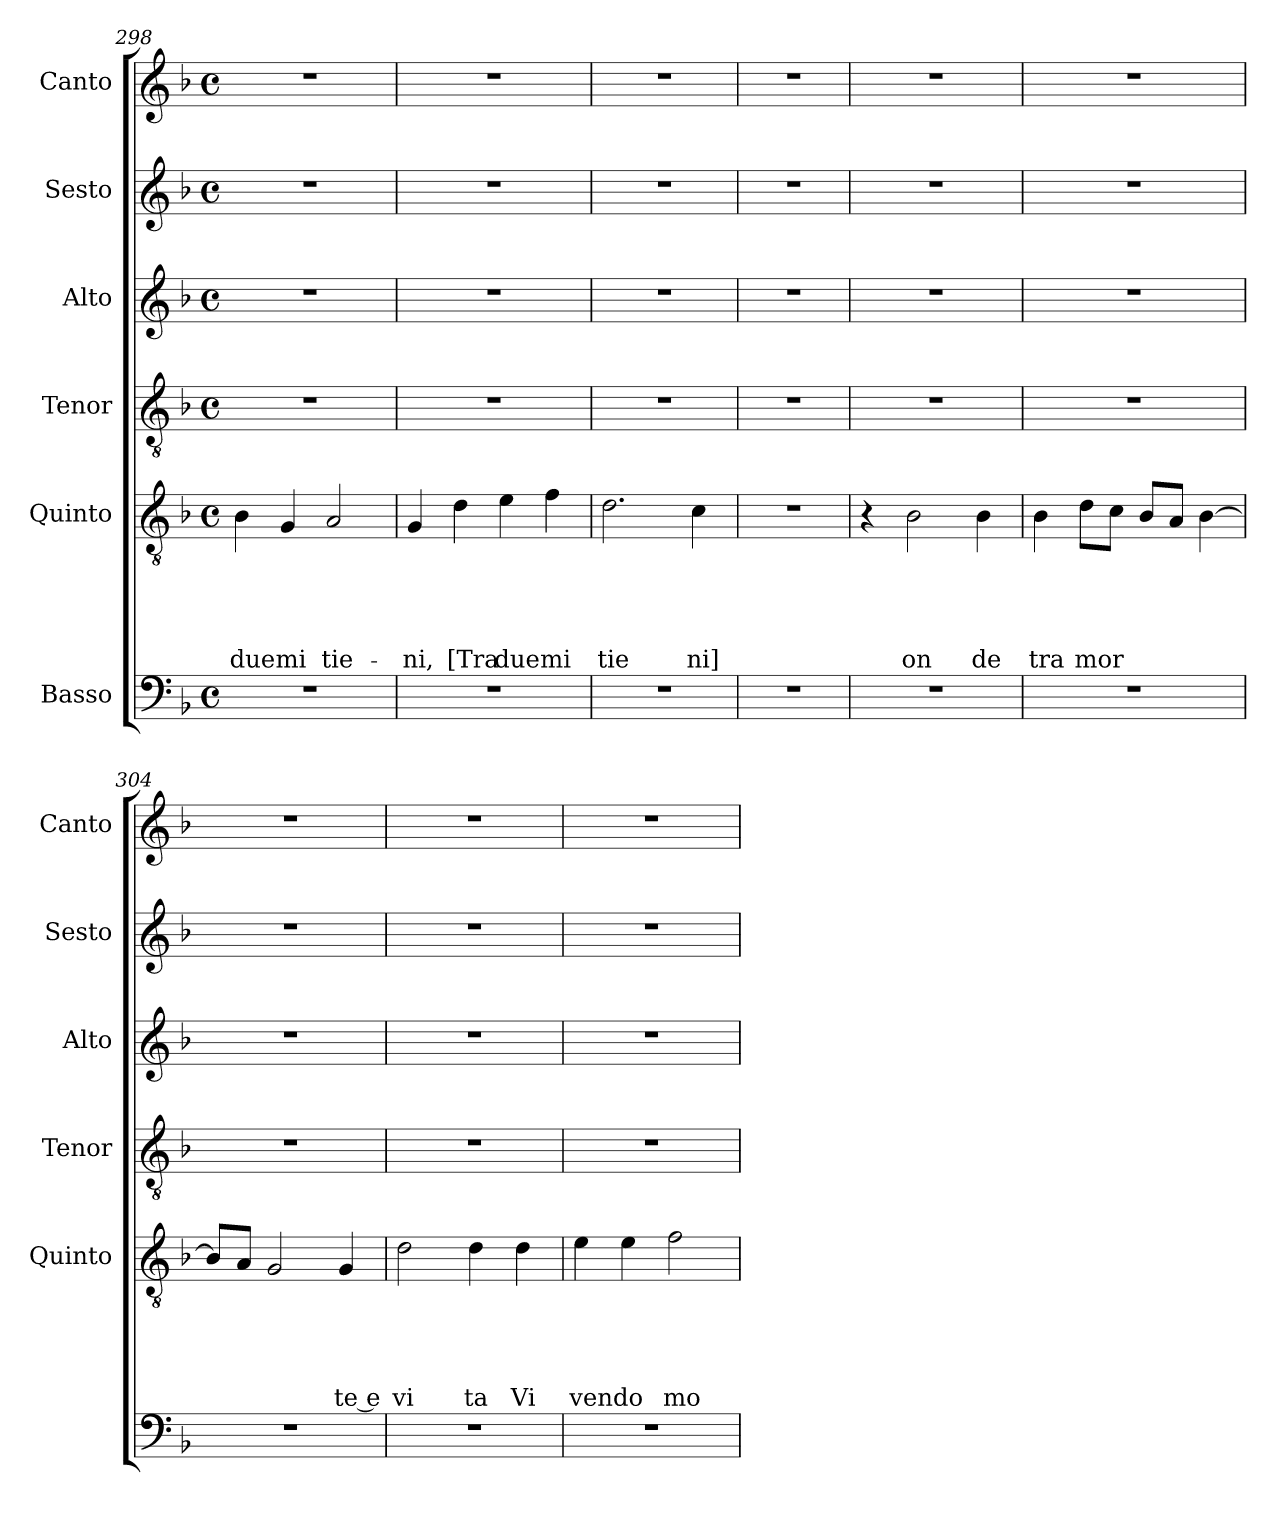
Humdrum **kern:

**kern	**kern	**text	**text	**text	**text	**text	**kern	**kern	**kern	**kern
*part6	*part5	*part5	*part5	*part5	*part5	*part5	*part4	*part3	*part2	*part1
*staff6	*staff5	*staff5	*staff5	*staff5	*staff5	*staff5	*staff4	*staff3	*staff2	*staff1
*I"Basso	*I"Quinto	*	*	*	*	*	*I"Tenor	*I"Alto	*I"Sesto	*I"Canto
*	*I'Quinto	*	*	*	*	*	*I'Tenor	*I'Alto	*I'Sesto	*I'Canto
*clefF4	*clefGv2	*	*	*	*	*	*clefGv2	*clefG2	*clefG2	*clefG2
*k[b-]	*k[b-]	*	*	*	*	*	*k[b-]	*k[b-]	*k[b-]	*k[b-]
*F:	*F:	*	*	*	*	*	*F:	*F:	*F:	*F:
*M4/4	*M4/4	*	*	*	*	*	*M4/4	*M4/4	*M4/4	*M4/4
*met(c)	*met(c)	*	*	*	*	*	*met(c)	*met(c)	*met(c)	*met(c)
=298	=298	=298	=298	=298	=298	=298	=298	=298	=298	=298
!	!	!	!	!	!	!LO:LY:b	!	!	!	!
1r	4B-\	.	.	.	.	due	1r	1r	1r	1r
!	!	!	!	!	!	!LO:LY:b	!	!	!	!
.	4G/	.	.	.	.	mi	.	.	.	.
!	!	!	!	!	!	!LO:LY:b	!	!	!	!
.	2A/	.	.	.	.	tie-	.	.	.	.
=299	=299	=299	=299	=299	=299	=299	=299	=299	=299	=299
!	!	!	!	!	!	!LO:LY:b	!	!	!	!
1r	4G/	.	.	.	.	-ni,	1r	1r	1r	1r
!	!	!	!	!	!	!LO:LY:b	!	!	!	!
.	4d\	.	.	.	.	[Tra	.	.	.	.
!	!	!	!	!	!	!LO:LY:b	!	!	!	!
.	4e\	.	.	.	.	due	.	.	.	.
!	!	!	!	!	!	!LO:LY:b	!	!	!	!
.	4f\	.	.	.	.	mi	.	.	.	.
!!LO:LB:g=z
=300	=300	=300	=300	=300	=300	=300	=300	=300	=300	=300
!	!	!	!	!	!	!LO:LY:b	!	!	!	!
1r	2.d\	.	.	.	.	tie	1r	1r	1r	1r
!	!	!	!	!	!	!LO:LY:b	!	!	!	!
.	4c\	.	.	.	.	ni]	.	.	.	.
=301	=301	=301	=301	=301	=301	=301	=301	=301	=301	=301
1r	1r	.	.	.	.	.	1r	1r	1r	1r
=302	=302	=302	=302	=302	=302	=302	=302	=302	=302	=302
1r	4r	.	.	.	.	.	1r	1r	1r	1r
!	!	!	!	!	!	!LO:LY:b	!	!	!	!
.	2B-\	.	.	.	.	on	.	.	.	.
!	!	!	!	!	!	!LO:LY:b	!	!	!	!
.	4B-\	.	.	.	.	de	.	.	.	.
=303	=303	=303	=303	=303	=303	=303	=303	=303	=303	=303
!	!	!	!	!	!	!LO:LY:b	!	!	!	!
1r	4B-\	.	.	.	.	tra	1r	1r	1r	1r
!	!	!	!	!	!	!LO:LY:b	!	!	!	!
.	8d\L	.	.	.	.	mor	.	.	.	.
.	8c\J	.	.	.	.	.	.	.	.	.
.	8B-/L	.	.	.	.	.	.	.	.	.
.	8A/J	.	.	.	.	.	.	.	.	.
.	[<4B-\	.	.	.	.	.	.	.	.	.
=304	=304	=304	=304	=304	=304	=304	=304	=304	=304	=304
1r	8B-/L]	.	.	.	.	.	1r	1r	1r	1r
.	8A/J	.	.	.	.	.	.	.	.	.
.	2G/	.	.	.	.	.	.	.	.	.
!	!	!	!	!	!	!LO:LY:b:rj	!	!	!	!
.	4G/	.	.	.	.	te e	.	.	.	.
=305	=305	=305	=305	=305	=305	=305	=305	=305	=305	=305
!	!	!	!	!	!	!LO:LY:b	!	!	!	!
1r	(2d\	.	.	.	.	vi	1r	1r	1r	1r
!	!	!	!	!	!	!LO:LY:b	!	!	!	!
.	4d\	.	.	.	.	ta	.	.	.	.
!	!	!	!	!	!	!LO:LY:b	!	!	!	!
.	4d\	.	.	.	.	Vi	.	.	.	.
=306	=306	=306	=306	=306	=306	=306	=306	=306	=306	=306
!	!	!	!	!	!	!LO:LY:b	!	!	!	!
1r	4e\	.	.	.	.	vendo	1r	1r	1r	1r
.	4e\	.	.	.	.	.	.	.	.	.
!	!	!	!	!	!	!LO:LY:b	!	!	!	!
.	2f\	.	.	.	.	mo	.	.	.	.
=	=	=	=	=	=	=	=	=	=	=
*-	*-	*-	*-	*-	*-	*-	*-	*-	*-	*-
